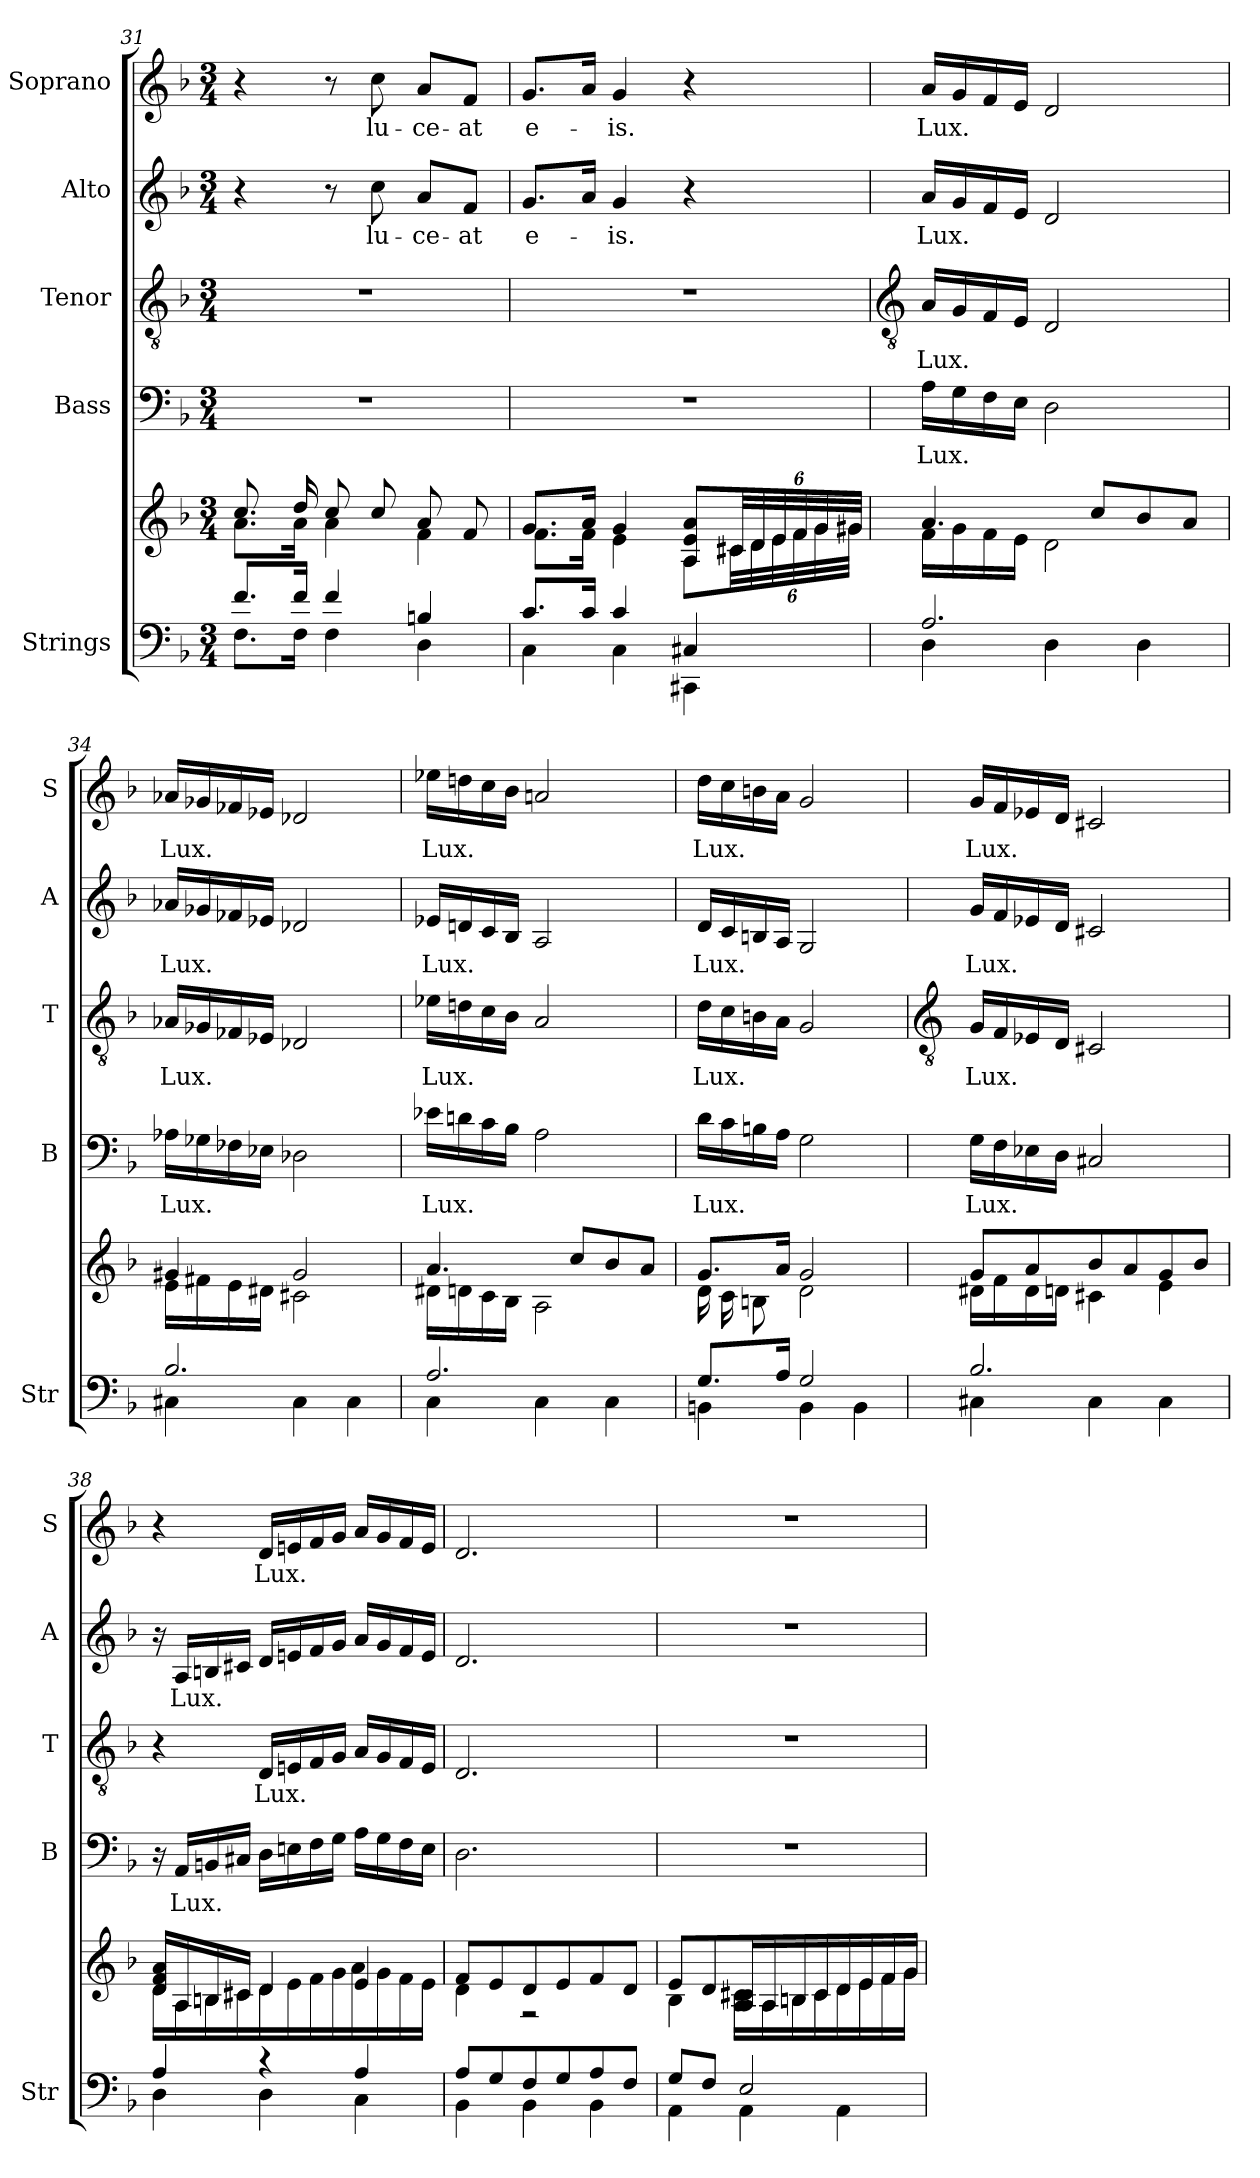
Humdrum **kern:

**kern	**kern	**kern	**text	**kern	**text	**kern	**text	**kern	**text
*part5	*part5	*part4	*part4	*part3	*part3	*part2	*part2	*part1	*part1
*staff6	*staff5	*staff4	*staff4	*staff3	*staff3	*staff2	*staff2	*staff1	*staff1
*I"Strings	*	*I"Bass	*	*I"Tenor	*	*I"Alto	*	*I"Soprano	*
*I'Str	*	*I'B	*	*I'T	*	*I'A	*	*I'S	*
*clefF4	*clefG2	*clefF4	*	*clefGv2	*	*clefG2	*	*clefG2	*
*k[b-]	*k[b-]	*k[b-]	*	*k[b-]	*	*k[b-]	*	*k[b-]	*
*F:	*F:	*F:	*	*F:	*	*F:	*	*F:	*
*M3/4	*M3/4	*M3/4	*	*M3/4	*	*M3/4	*	*M3/4	*
=31	=31	=31	=31	=31	=31	=31	=31	=31	=31
*^	*^	*	*	*	*	*	*	*	*
!	!	!	!	!LO:N:vis=1	!	!LO:N:vis=1	!	!	!	!	!
8.f/L	8.F\L	8.cc/L	8.a\L	2.r	.	2.r	.	4r	.	4r	.
16f/J	16F\J	16dd/L	16a\J	.	.	.	.	.	.	.	.
4f/	4F\	8cc/	4a\	.	.	.	.	8r	.	8r	.
!	!	!	!	!	!	!	!	!	!LO:LY:b	!	!LO:LY:b
.	.	8cc/	.	.	.	.	.	8cc	lu-	8cc	lu-
!	!	!	!	!	!	!	!	!	!LO:LY:b	!	!LO:LY:b
4Bn/	4D\	8a/	4f\	.	.	.	.	8aL	-ce-	8aL	-ce-
!	!	!	!	!	!	!	!	!	!LO:LY:b	!	!LO:LY:b
.	.	8f/J	.	.	.	.	.	8fJ	-at	8fJ	-at
=32	=32	=32	=32	=32	=32	=32	=32	=32	=32	=32	=32
!	!	!	!	!LO:N:vis=1	!	!LO:N:vis=1	!	!	!LO:LY:b	!	!LO:LY:b
8.c/L	4C\	8.g/L	8.f\L	2.r	.	2.r	.	8.gL	e-	8.gL	e-
16c/J	.	16a/J	16f\J	.	.	.	.	16aJ	.	16aJ	.
!	!	!	!	!	!	!	!	!	!LO:LY:b	!	!LO:LY:b
4c/	4C\	4g/	4e\	.	.	.	.	4g	-is.	4g	-is.
4C#X/	4CC#X\	8A/ 8e/ 8a/L	8A\L	.	.	.	.	4r	.	4r	.
.	.	48c#X/LL	48c#X\LL	.	.	.	.	.	.	.	.
.	.	48d/	48d\	.	.	.	.	.	.	.	.
.	.	48e/	48e\	.	.	.	.	.	.	.	.
.	.	48f/	48f\	.	.	.	.	.	.	.	.
.	.	48g/	48g\	.	.	.	.	.	.	.	.
.	.	48g#X/JJJ	48g#X\JJJ	.	.	.	.	.	.	.	.
!!LO:LB:g=z
=33	=33	=33	=33	=33	=33	=33	=33	=33	=33	=33	=33
*	*	*	*	*	*	*clefGv2	*	*	*	*	*
!	!	!	!	!	!LO:LY:b	!	!LO:LY:b	!	!LO:LY:b	!	!LO:LY:b
2.A/	4D\	4.a/	16f\LL	16ALL	Lux.	16ALL	Lux.	16aLL	Lux.	16aLL	Lux.
.	.	.	16g\	16G	.	16G	.	16g	.	16g	.
.	.	.	16f\	16F	.	16F	.	16f	.	16f	.
.	.	.	16e\JJ	16EJJ	.	16EJJ	.	16eJJ	.	16eJJ	.
.	4D\	.	2d\	2D	.	2D	.	2d	.	2d	.
.	.	8cc/L	.	.	.	.	.	.	.	.	.
.	4D\	8b-/	.	.	.	.	.	.	.	.	.
.	.	8a/J	.	.	.	.	.	.	.	.	.
=34	=34	=34	=34	=34	=34	=34	=34	=34	=34	=34	=34
!	!	!	!	!	!LO:LY:b	!	!LO:LY:b	!	!LO:LY:b	!	!LO:LY:b
2.B-/	4C#X\	4g#X/	16e\LL	16A-XLL	Lux.	16A-XLL	Lux.	16a-XLL	Lux.	16a-XLL	Lux.
.	.	.	16f#X\	16G-X	.	16G-X	.	16g-X	.	16g-X	.
.	.	.	16e\	16F-X	.	16F-X	.	16f-X	.	16f-X	.
.	.	.	16d#X\JJ	16E-XJJ	.	16E-XJJ	.	16e-XJJ	.	16e-XJJ	.
.	4C#\	2g#/	2c#X\	2D-X	.	2D-X	.	2d-X	.	2d-X	.
.	4C#\	.	.	.	.	.	.	.	.	.	.
=35	=35	=35	=35	=35	=35	=35	=35	=35	=35	=35	=35
!	!	!	!	!	!LO:LY:b	!	!LO:LY:b	!	!LO:LY:b	!	!LO:LY:b
2.A/	4C\	4.a/	16d#X\LL	16e-XLL	Lux.	16e-XLL	Lux.	16e-XLL	Lux.	16ee-XLL	Lux.
.	.	.	16dn\	16dn	.	16dn	.	16dn	.	16ddn	.
.	.	.	16c\	16c	.	16c	.	16c	.	16cc	.
.	.	.	16B-\JJ	16B-JJ	.	16B-JJ	.	16B-JJ	.	16b-JJ	.
.	4C\	.	2A\	2A	.	2A	.	2A	.	2an	.
.	.	8cc/L	.	.	.	.	.	.	.	.	.
.	4C\	8b-/	.	.	.	.	.	.	.	.	.
.	.	8a/J	.	.	.	.	.	.	.	.	.
=36	=36	=36	=36	=36	=36	=36	=36	=36	=36	=36	=36
!	!	!	!	!	!LO:LY:b	!	!LO:LY:b	!	!LO:LY:b	!	!LO:LY:b
8.G/L	4BBn\	8.g/L	16d\LL	16dLL	Lux.	16dLL	Lux.	16dLL	Lux.	16ddLL	Lux.
.	.	.	16c\	16c	.	16c	.	16c	.	16cc	.
.	.	.	8Bn\J	16Bn	.	16Bn	.	16Bn	.	16bn	.
16A/J	.	16a/J	.	16AJJ	.	16AJJ	.	16AJJ	.	16aJJ	.
2G/	4BB\	2g/	2d\	2G	.	2G	.	2G	.	2g	.
.	4BB\	.	.	.	.	.	.	.	.	.	.
!!LO:LB:g=z
=37	=37	=37	=37	=37	=37	=37	=37	=37	=37	=37	=37
*	*	*	*	*	*	*clefGv2	*	*	*	*	*
!	!	!	!	!	!LO:LY:b	!	!LO:LY:b	!	!LO:LY:b	!	!LO:LY:b
2.B-/	4C#X\	8g/L	16d#X\LL	16GLL	Lux.	16GLL	Lux.	16gLL	Lux.	16gLL	Lux.
.	.	.	16f\	16F	.	16F	.	16f	.	16f	.
.	.	8a/	16d#\	16E-X	.	16E-X	.	16e-X	.	16e-X	.
.	.	.	16dn\JJ	16DJJ	.	16DJJ	.	16dJJ	.	16dJJ	.
.	4C#\	8b-/	4c#X\	2C#X	.	2C#X	.	2c#X	.	2c#X	.
.	.	8a/	.	.	.	.	.	.	.	.	.
.	4C#\	8g/	4e\	.	.	.	.	.	.	.	.
.	.	8b-/J	.	.	.	.	.	.	.	.	.
=38	=38	=38	=38	=38	=38	=38	=38	=38	=38	=38	=38
4A/	4D\	16d/ 16f/ 16a/LL	16d\LL	16r	.	4r	.	16r	.	4r	.
!	!	!	!	!	!LO:LY:b	!	!	!	!LO:LY:b	!	!
.	.	16A/	16A\	16AALL	Lux.	.	.	16ALL	Lux.	.	.
.	.	16Bn/	16Bn\	16BBn	.	.	.	16Bn	.	.	.
.	.	16c#X/JJ	16c#X\	16C#XJJ	.	.	.	16c#XJJ	.	.	.
!	!	!	!	!	!	!	!LO:LY:b	!	!	!	!LO:LY:b
4r	4D\	4d/	16d\	16DLL	.	16DLL	Lux.	16dLL	.	16dLL	Lux.
.	.	.	16e\	16En	.	16En	.	16en	.	16en	.
.	.	.	16f\	16F	.	16F	.	16f	.	16f	.
.	.	.	16g\	16GJJ	.	16GJJ	.	16gJJ	.	16gJJ	.
4A/	4C\	4e/	16a\	16ALL	.	16ALL	.	16aLL	.	16aLL	.
.	.	.	16g\	16G	.	16G	.	16g	.	16g	.
.	.	.	16f\	16F	.	16F	.	16f	.	16f	.
.	.	.	16e\JJ	16EJJ	.	16EJJ	.	16eJJ	.	16eJJ	.
=39	=39	=39	=39	=39	=39	=39	=39	=39	=39	=39	=39
8A/L	4BB-\	8f/L	4d\	2.D	.	2.D	.	2.d	.	2.d	.
8G/	.	8e/	.	.	.	.	.	.	.	.	.
8F/	4BB-\	8d/	2r	.	.	.	.	.	.	.	.
8G/	.	8e/	.	.	.	.	.	.	.	.	.
8A/	4BB-\	8f/	.	.	.	.	.	.	.	.	.
8F/J	.	8d/J	.	.	.	.	.	.	.	.	.
=40	=40	=40	=40	=40	=40	=40	=40	=40	=40	=40	=40
!	!	!	!	!LO:N:vis=1	!	!LO:N:vis=1	!	!LO:N:vis=1	!	!LO:N:vis=1	!
8G/L	4AA\	8e/L	4B-\	2.r	.	2.r	.	2.r	.	2.r	.
8F/J	.	8d/	.	.	.	.	.	.	.	.	.
2E/	4AA\	16A/ 16c#X/L	16A\ 16c#X\LL	.	.	.	.	.	.	.	.
.	.	16A/	16A\	.	.	.	.	.	.	.	.
.	.	16Bn/	16Bn\	.	.	.	.	.	.	.	.
.	.	16c#/	16c#\	.	.	.	.	.	.	.	.
.	4AA\	16d/	16d\	.	.	.	.	.	.	.	.
.	.	16e/	16e\	.	.	.	.	.	.	.	.
.	.	16f/	16f\	.	.	.	.	.	.	.	.
.	.	16g/JJ	16g\JJ	.	.	.	.	.	.	.	.
*v	*v	*	*	*	*	*	*	*	*	*	*
*	*v	*v	*	*	*	*	*	*	*	*
=	=	=	=	=	=	=	=	=	=
*-	*-	*-	*-	*-	*-	*-	*-	*-	*-
